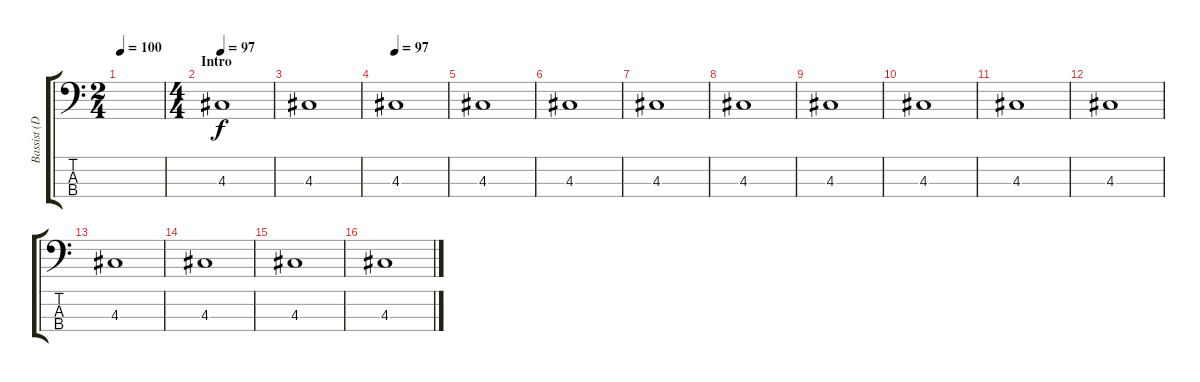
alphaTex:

\track ("Bassist (Don´t know)" "Bassist (D") {instrument electricbassfinger}
\staff {score tabs}
\tuning (G2 D2 A1 E1) {hide}
\ts (2 4)
\tempo 100
\clef f4
\ks c
|
\ts (4 4)
\section ("" "Intro")
\tempo 97
4.3.1 |
4.3.1 |
\tempo 97
4.3.1 |
4.3.1 |
4.3.1 |
4.3.1 |
4.3.1 |
4.3.1 |
4.3.1 |
4.3.1 |
4.3.1 |
4.3.1 |
4.3.1 |
4.3.1 |
4.3.1
